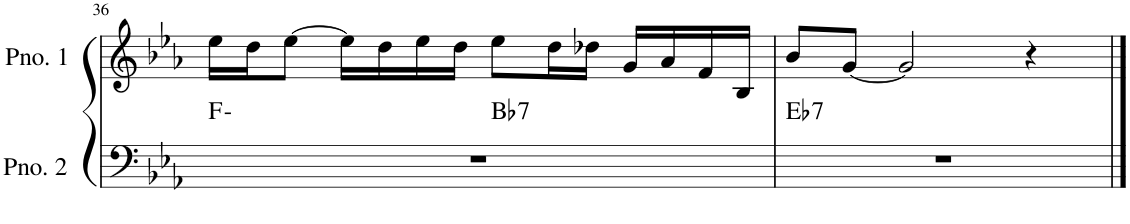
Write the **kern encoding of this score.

**kern	**harte	**kern
*part2	*part2	*part1
*staff2	*	*staff1
*I"ピアノ 2	*	*I"ピアノ 1
!!LO:PB:g=z
*clefF4	*	*clefG2
*k[b-e-a-]	*	*k[b-e-a-]
*M4/4	*	*M4/4
=36	=36	=36
*^	*	*
1r	2ryy	F:min	16ee-\LL
.	.	.	16dd\J
.	.	.	[8ee-\J
.	.	.	16ee-\LL]
.	.	.	16dd\
.	.	.	16ee-\
.	.	.	16dd\JJ
!	!	!LO:H:kt=7	!
.	2ryy	Bb:7	8ee-\L
.	.	.	16dd\L
.	.	.	16dd-X\JJ
.	.	.	16g/LL
.	.	.	16a-/
.	.	.	16f/
.	.	.	16B-/JJ
=37	=37	=37	=37
!	!	!LO:H:kt=7	!
*v	*v	*	*
1r	Eb:7	8b-/L
.	.	[8g/J
.	.	2g/]
.	.	4r
==	==	==
*-	*-	*-
